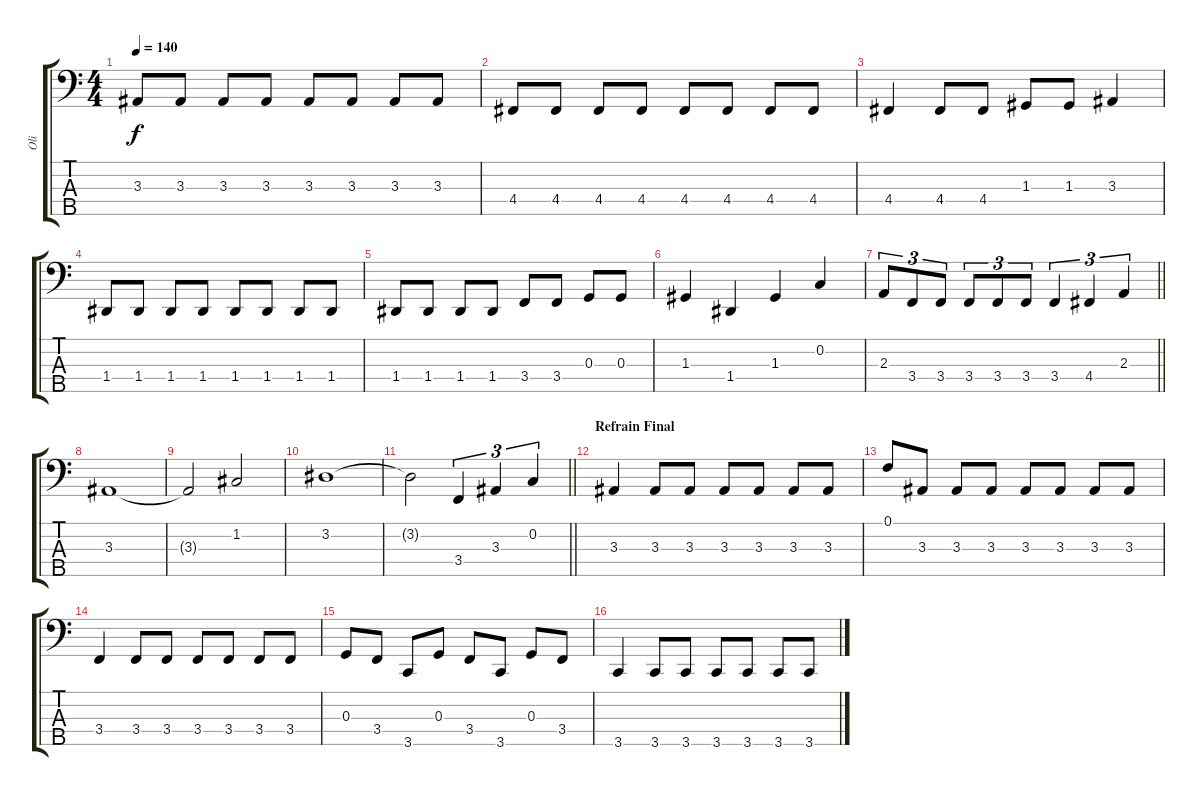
\track ("Oli" "Oli") {solo instrument electricbasspick}
\staff {score tabs}
\tuning (F2 C2 G1 D1 A0) {hide}
\ts (4 4)
\tempo 140
\clef f4
\ks c
3.3.8{dy f} 3.3.8 3.3.8 3.3.8 3.3.8 3.3.8 3.3.8 3.3.8 |
4.4.8 4.4.8 4.4.8 4.4.8 4.4.8 4.4.8 4.4.8 4.4.8 |
4.4.4 4.4.8 4.4.8 1.3.8 1.3.8 3.3.4 |
1.4.8 1.4.8 1.4.8 1.4.8 1.4.8 1.4.8 1.4.8 1.4.8 |
1.4.8 1.4.8 1.4.8 1.4.8 3.4.8 3.4.8 0.3.8 0.3.8 |
1.3.4 1.4.4 1.3.4 0.2.4 |
\barLineRight lightlight
2.3.8{tu (3 2)} 3.4.8{tu (3 2)} 3.4.8{tu (3 2)} 3.4.8{tu (3 2)} 3.4.8{tu (3 2)} 3.4.8{tu (3 2)} 3.4.4{tu (3 2)} 4.4.4{tu (3 2)} 2.3.4{tu (3 2)} |
3.3.1 |
3.3{t}.2 1.2.2 |
3.2.1 |
\barLineRight lightlight
3.2{t}.2 3.4.4{tu (3 2)} 3.3.4{tu (3 2)} 0.2.4{tu (3 2)} |
\section ("" "Refrain Final")
3.3.4 3.3.8 3.3.8 3.3.8 3.3.8 3.3.8 3.3.8 |
0.1.8 3.3.8 3.3.8 3.3.8 3.3.8 3.3.8 3.3.8 3.3.8 |
3.4.4 3.4.8 3.4.8 3.4.8 3.4.8 3.4.8 3.4.8 |
0.3.8 3.4.8 3.5.8 0.3.8 3.4.8 3.5.8 0.3.8 3.4.8 |
3.5.4 3.5.8 3.5.8 3.5.8 3.5.8 3.5.8 3.5.8
